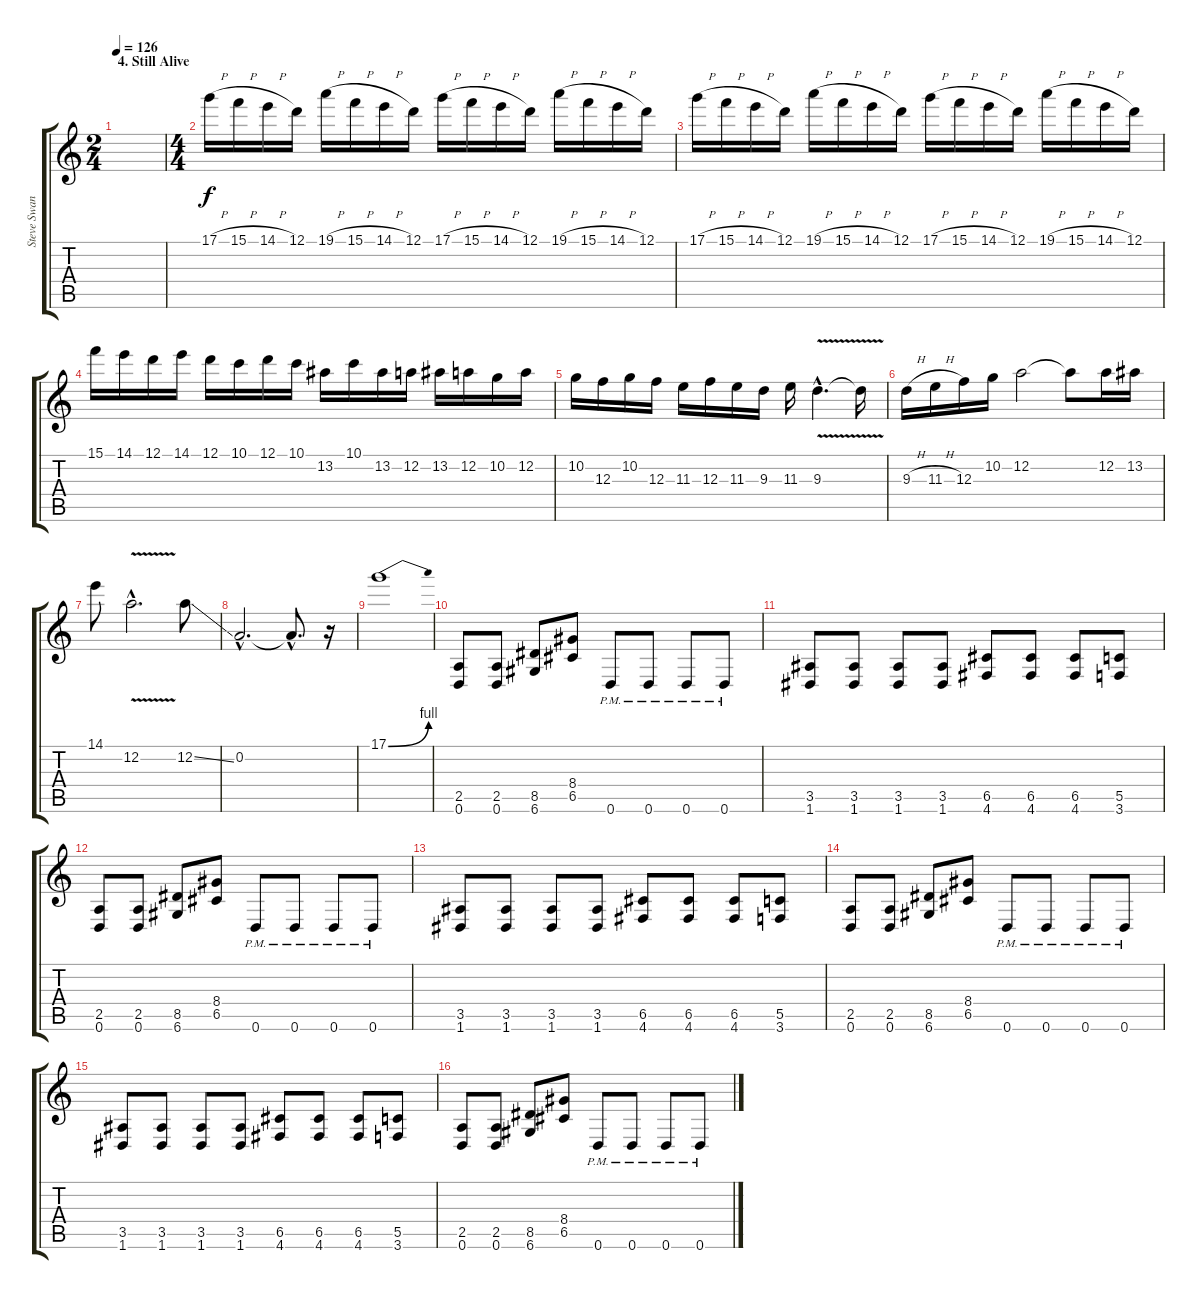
\track ("Steve Swanson (Rythm Guitar+Solo)" "Steve Swan") {instrument overdrivenguitar}
\staff {score tabs}
\tuning (D4 A3 F3 C3 G2 D2) {hide}
\ts (2 4)
\section ("" "4. Still Alive")
\tempo 126
\clef g2
\ks c
|
\ts (4 4)
17.1{h}.16 15.1{h}.16 14.1{h}.16 12.1.16 19.1{h}.16 15.1{h}.16 14.1{h}.16 12.1.16 17.1{h}.16 15.1{h}.16 14.1{h}.16 12.1.16 19.1{h}.16 15.1{h}.16 14.1{h}.16 12.1.16 |
17.1{h}.16 15.1{h}.16 14.1{h}.16 12.1.16 19.1{h}.16 15.1{h}.16 14.1{h}.16 12.1.16 17.1{h}.16 15.1{h}.16 14.1{h}.16 12.1.16 19.1{h}.16 15.1{h}.16 14.1{h}.16 12.1.16 |
15.1.16 14.1.16 12.1.16 14.1.16 12.1.16 10.1.16 12.1.16 10.1.16 13.2.16 10.1.16 13.2.16 12.2.16 13.2.16 12.2.16 10.2.16 12.2.16 |
10.2.16 12.3.16 10.2.16 12.3.16 11.3.16 12.3.16 11.3.16 9.3.16 11.3.16 9.3{v hac}.4{d} 9.3{t}.16 |
9.3{h}.16 11.3{h}.16 12.3.16 10.2.16 12.2.2 12.2{t}.8 12.2.16 13.2.16 |
14.1.8 12.2{v hac}.2{d} 12.2{ss}.8 |
0.2{hac}.2{d} 0.2{hac t}.8{d} r.16 |
17.1{be (bend 0 0 60 4)}.1 |
(2.5 0.6).8 (2.5 0.6).8 (8.5 6.6).8 (8.4 6.5).8 0.6{pm}.8 0.6{pm}.8 0.6{pm}.8 0.6{pm}.8 |
(3.5 1.6).8 (3.5 1.6).8 (3.5 1.6).8 (3.5 1.6).8 (6.5 4.6).8 (6.5 4.6).8 (6.5 4.6).8 (5.5 3.6).8 |
(2.5 0.6).8 (2.5 0.6).8 (8.5 6.6).8 (8.4 6.5).8 0.6{pm}.8 0.6{pm}.8 0.6{pm}.8 0.6{pm}.8 |
(3.5 1.6).8 (3.5 1.6).8 (3.5 1.6).8 (3.5 1.6).8 (6.5 4.6).8 (6.5 4.6).8 (6.5 4.6).8 (5.5 3.6).8 |
(2.5 0.6).8 (2.5 0.6).8 (8.5 6.6).8 (8.4 6.5).8 0.6{pm}.8 0.6{pm}.8 0.6{pm}.8 0.6{pm}.8 |
(3.5 1.6).8 (3.5 1.6).8 (3.5 1.6).8 (3.5 1.6).8 (6.5 4.6).8 (6.5 4.6).8 (6.5 4.6).8 (5.5 3.6).8 |
(2.5 0.6).8 (2.5 0.6).8 (8.5 6.6).8 (8.4 6.5).8 0.6{pm}.8 0.6{pm}.8 0.6{pm}.8 0.6{pm}.8
